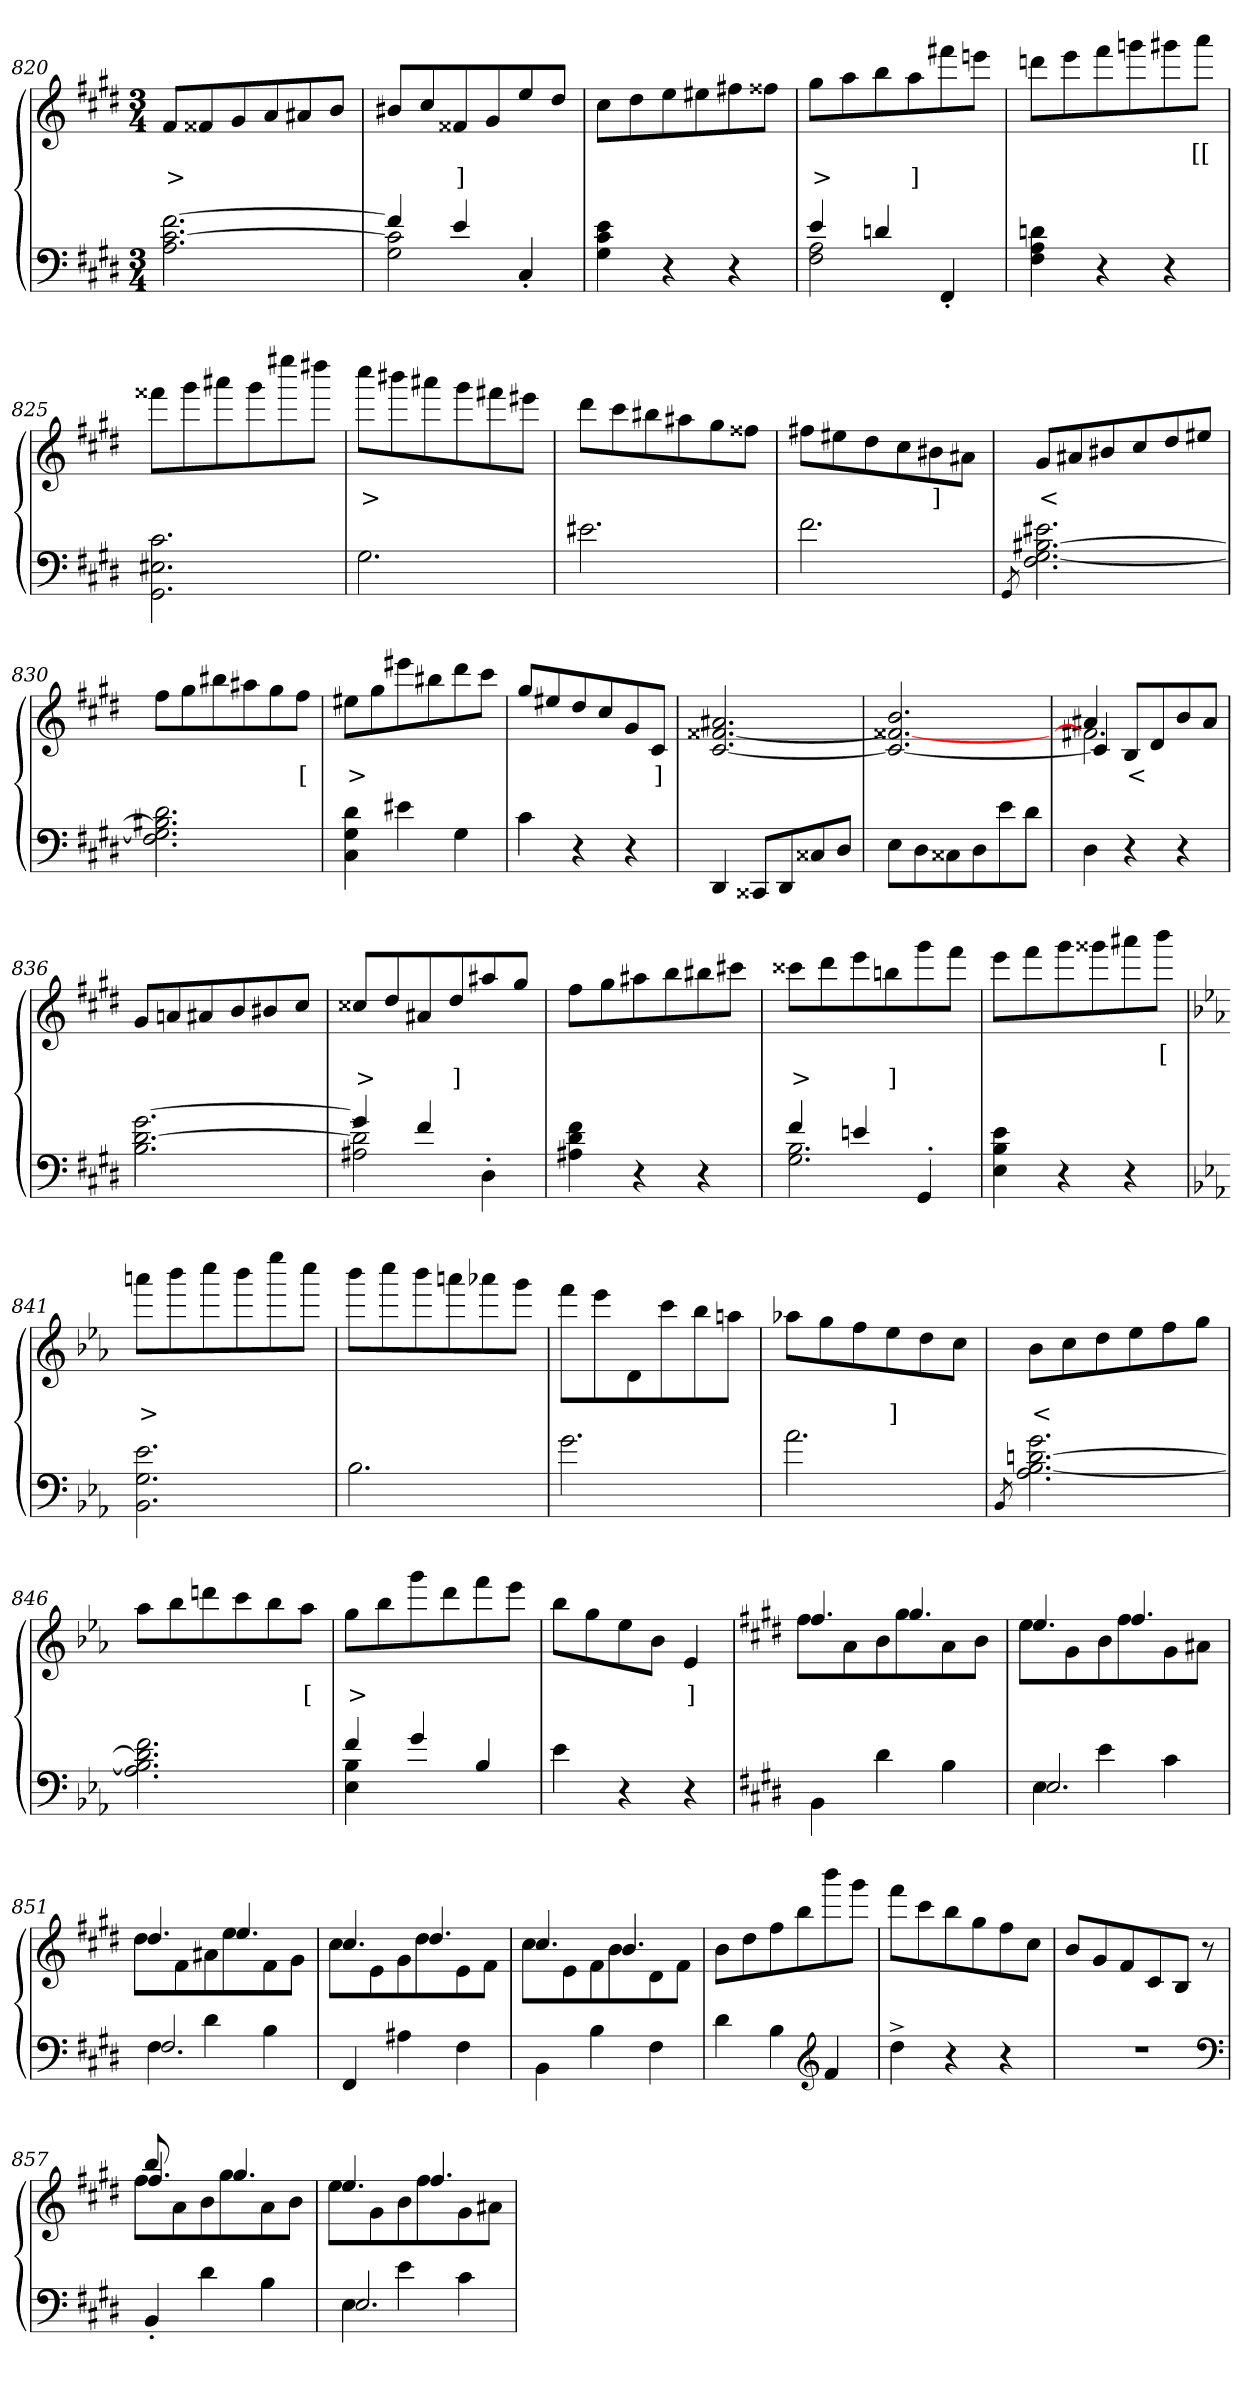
**kern	**kern	**text	**text
*part2	*part1	*part1	*part1
*staff2	*staff1	*staff1	*staff1
*clefF4	*clefG2	*	*
*k[f#c#g#d#]	*k[f#c#g#d#]	*	*
*M3/4	*M3/4	*	*
=820	=820	=820	=820
[2.f# [2.c# 2.A	8f#L	.	>
.	8f##X	.	.
.	8g#	.	.
.	8a	.	.
.	8a#X	.	.
.	8bJ	.	.
=821	=821	=821	=821
*^	*	*	*
4f#]	2c#] 2G#	8b#X/L	.	.
.	.	8cc#	.	.
4e	.	8f##X	.	]
.	.	8g#	.	.
4C#'>	4ryy	8ee	.	.
.	.	8dd#J	.	.
*v	*v	*	*	*
=822	=822	=822	=822
4e 4c# 4G#	8cc#L	.	.
.	8dd#	.	.
4r	8ee	.	.
.	8ee#X	.	.
4r	8ff#X	.	.
.	8ff##XJ	.	.
=823	=823	=823	=823
*^	*	*	*
4e	2A 2F#	8gg#L	.	>
.	.	8aa	.	.
4dn	.	8bb	.	.
.	.	8aa	.	]
4FF#'>	4ryy	8fff#X	.	.
.	.	8eeenJ	.	.
*v	*v	*	*	*
=824	=824	=824	=824
4dn 4A 4F#	8dddnL	.	.
.	8eee	.	.
4r	8fff#	.	.
.	8gggn	.	.
4r	8ggg#X	.	.
.	8aaaJ	[[	.
=825	=825	=825	=825
2.c# 2.E#X 2.GG#	8fff##XL	.	.
.	8ggg#	.	.
.	8aaa#X	.	.
.	8ggg#	.	.
.	8eeee#X	.	.
.	8dddd#XJ	.	.
=826	=826	=826	=826
2.G#	8cccc#L	>	.
.	8bbb#X	.	.
.	8aaa#X	.	.
.	8ggg#	.	.
.	8fff#X	.	.
.	8eee#XJ	.	.
=827	=827	=827	=827
2.e#X	8ddd#L	.	.
.	8ccc#	.	.
.	8bb#X	.	.
.	8aa#X	.	.
.	8gg#	.	.
.	8ff##XJ	.	.
=828	=828	=828	=828
2.f#	8ff#XL	.	.
.	8ee#X	.	.
.	8dd#	.	.
.	8cc#	.	.
.	8b#X	]	.
.	8a#XJ	.	.
=829	=829	=829	=829
8qGG#/	.	.	.
2.e#X\ [2.B#X [2.G# 2.F#	8g#/L	<	.
.	8a#X	.	.
.	8b#X	.	.
.	8cc#	.	.
.	8dd#	.	.
.	8ee#XJ	.	.
=830	=830	=830	=830
2.d# 2.B#X] 2.G#] 2.F#	8ff#L	.	.
.	8gg#	.	.
.	8bb#X	.	.
.	8aa#X	.	.
.	8gg#	.	.
.	8ff#J	[	.
=831	=831	=831	=831
4d# 4G# 4C#	8ee#XL	>	.
.	8gg#	.	.
4e#X	8eee#	.	.
.	8bb#X	.	.
4G#	8ddd#	.	.
.	8ccc#J	.	.
=832	=832	=832	=832
4c#	8gg#/L	.	.
.	8ee#X	.	.
4r	8dd#	.	.
.	8cc#	.	.
4r	8g#	.	.
.	8c#J	]	.
=833	=833	=833	=833
4DD#	2.a#X [2.f##X [2.c#	.	.
8CC##XL	.	.	.
8DD#	.	.	.
8C##	.	.	.
8D#J	.	.	.
=834	=834	=834	=834
8EL	2.b 2.f##X_ 2.c#_	.	.
8D#	.	.	.
8C##X	.	.	.
8D#	.	.	.
8e	.	.	.
8d#J	.	.	.
=835	=835	=835	=835
*	*^	*	*
*	*	*^	*	*
4D#	4a#X	2.f#X]	4c#]	.	.
4r	2ryy	.	8B/L	<	.
.	.	.	8d#	.	.
4r	.	.	8b	.	.
.	.	.	8a#J	.	.
*	*v	*v	*v	*	*
=836	=836	=836	=836
[2.g# [2.d# 2.B	8g#L	.	.
.	8an	.	.
.	8a#X	.	.
.	8b	.	.
.	8b#X	.	.
.	8cc#J	.	.
=837	=837	=837	=837
*^	*	*	*
2d#\]^> 2A#X^>	4g#/]	8cc##X/L	.	>
.	.	8dd#	.	.
.	4f#/	8a#X	.	.
.	.	8dd#	.	]
4D#'>	4ryy	8aa#	.	.
.	.	8gg#J	.	.
*v	*v	*	*	*
=838	=838	=838	=838
4f# 4d# 4A#X	8ff#L	.	.
.	8gg#	.	.
4r	8aa#X	.	.
.	8bb	.	.
4r	8bb#X	.	.
.	8ccc#XJ	.	.
=839	=839	=839	=839
*^	*	*	*
4f#	2.B 2.G#	8ccc##XL	.	>
.	.	8ddd#	.	.
4en	.	8eee	.	.
.	.	8bbn	.	]
4GG#'>	.	8ggg#	.	.
.	.	8fff#J	.	.
*v	*v	*	*	*
=840	=840	=840	=840
4e 4B 4E	8eeeL	.	.
.	8fff#	.	.
4r	8ggg#	.	.
.	8ggg##X	.	.
4r	8aaa#X	.	.
.	8bbbJ	[	.
=841	=841	=841	=841
*k[b-e-a-]	*k[b-e-a-]	*	*
2.e- 2.G 2.BB-	8aaanL	>	.
.	8bbb-	.	.
.	8cccc	.	.
.	8bbb-	.	.
.	8eeee-	.	.
.	8ccccJ	.	.
=842	=842	=842	=842
2.B-	8bbb-L	.	.
.	8cccc	.	.
.	8bbb-	.	.
.	8aaan	.	.
.	8aaa-X	.	.
.	8gggJ	.	.
=843	=843	=843	=843
2.g	8fffL	.	.
.	8eee-	.	.
.	8d	.	.
.	8ccc	.	.
.	8bb-	.	.
.	8aanJ	.	.
=844	=844	=844	=844
2.a-	8aa-XL	.	.
.	8gg	.	.
.	8ff	.	.
.	8ee-	]	.
.	8dd	.	.
.	8ccJ	.	.
=845	=845	=845	=845
8qBB-/	.	.	.
2.g\ [2.dn [2.B- 2.A-	8b-L	<	.
.	8cc	.	.
.	8dd	.	.
.	8ee-	.	.
.	8ff	.	.
.	8ggJ	.	.
=846	=846	=846	=846
2.f 2.dn] 2.B-] 2.A-	8aa-L	.	.
.	8bb-	.	.
.	8dddn	.	.
.	8ccc	.	.
.	8bb-	.	.
.	8aa-J	[	.
=847	=847	=847	=847
*^	*	*	*
4f/	4B- 4E-	8ggL	>	.
.	.	8bb-	.	.
4g/	2ryy	8ggg	.	.
.	.	8ddd	.	.
4B-/	.	8fff	.	.
.	.	8eee-J	.	.
*v	*v	*	*	*
=848	=848	=848	=848
4e-\	8bb-L	.	.
.	8gg	.	.
4r	8ee-	.	.
.	8b-J	.	.
4r	4e-	]	.
=849	=849	=849	=849
*k[f#c#g#d#]	*k[f#c#g#d#]	*	*
*	*^	*	*
4BB\	4.ff#	8ff#L	.	.
.	.	8a	.	.
4d#	.	8b	.	.
.	4.gg#	8gg#	.	.
4B	.	8a	.	.
.	.	8bJ	.	.
=850	=850	=850	=850	=850
*^	*	*	*	*
4E\	2.E/	4.ee	8eeL	.	.
.	.	.	8g#	.	.
4e\	.	.	8b	.	.
.	.	4.ff#	8ff#	.	.
4c#\	.	.	8g#	.	.
.	.	.	8a#XJ	.	.
=851	=851	=851	=851	=851	=851
4F#\	2.F#/	4.dd#	8dd#L	.	.
.	.	.	8f#	.	.
4d#\	.	.	8a#X	.	.
.	.	4.ee	8ee	.	.
4B\	.	.	8f#	.	.
.	.	.	8g#J	.	.
*v	*v	*	*	*	*
=852	=852	=852	=852	=852
4FF#	4.cc#	8cc#L	.	.
.	.	8e	.	.
4A#X\	.	8g#	.	.
.	4.dd#	8dd#	.	.
4F#\	.	8e	.	.
.	.	8f#J	.	.
=853	=853	=853	=853	=853
4BB\	4.cc#	8cc#L	.	.
.	.	8e	.	.
4B	.	8f#	.	.
.	4.b	8b	.	.
4F#	.	8d#	.	.
.	.	8f#J	.	.
*	*v	*v	*	*
=854	=854	=854	=854
4d#	8bL	.	.
.	8dd#	.	.
4B	8ff#	.	.
.	8bb	.	.
*clefG2	*	*	*
4f#	8bbb	.	.
.	8ggg#J	.	.
=855	=855	=855	=855
4dd#^>	8fff#L	.	.
.	8ccc#	.	.
4r	8bb	.	.
.	8gg#	.	.
4r	8ff#	.	.
.	8cc#J	.	.
=856	=856	=856	=856
2.r	8bL	.	.
.	8g#	.	.
.	8f#	.	.
.	8c#	.	.
.	8BJ	.	.
.	8r	.	.
*clefF4	*	*	*
=857	=857	=857	=857
*	*^	*	*
*	*	*^	*	*
4BB'>	8bb	4.ff#/	8ff#\L	.	.
.	2ryy	.	8a\	.	.
4d#	.	.	8b\	.	.
.	.	4.gg#/	8gg#\	.	.
4B	.	.	8a\	.	.
.	8ryy	.	8b\J	.	.
*	*	*v	*v	*	*
=858	=858	=858	=858	=858
*^	*	*	*	*
4E\	2.E/	4.ee	8eeL	.	.
.	.	.	8g#	.	.
4e\	.	.	8b	.	.
.	.	4.ff#	8ff#	.	.
4c#\	.	.	8g#	.	.
.	.	.	8a#XJ	.	.
*v	*v	*	*	*	*
*	*v	*v	*	*
=	=	=	=
*-	*-	*-	*-
